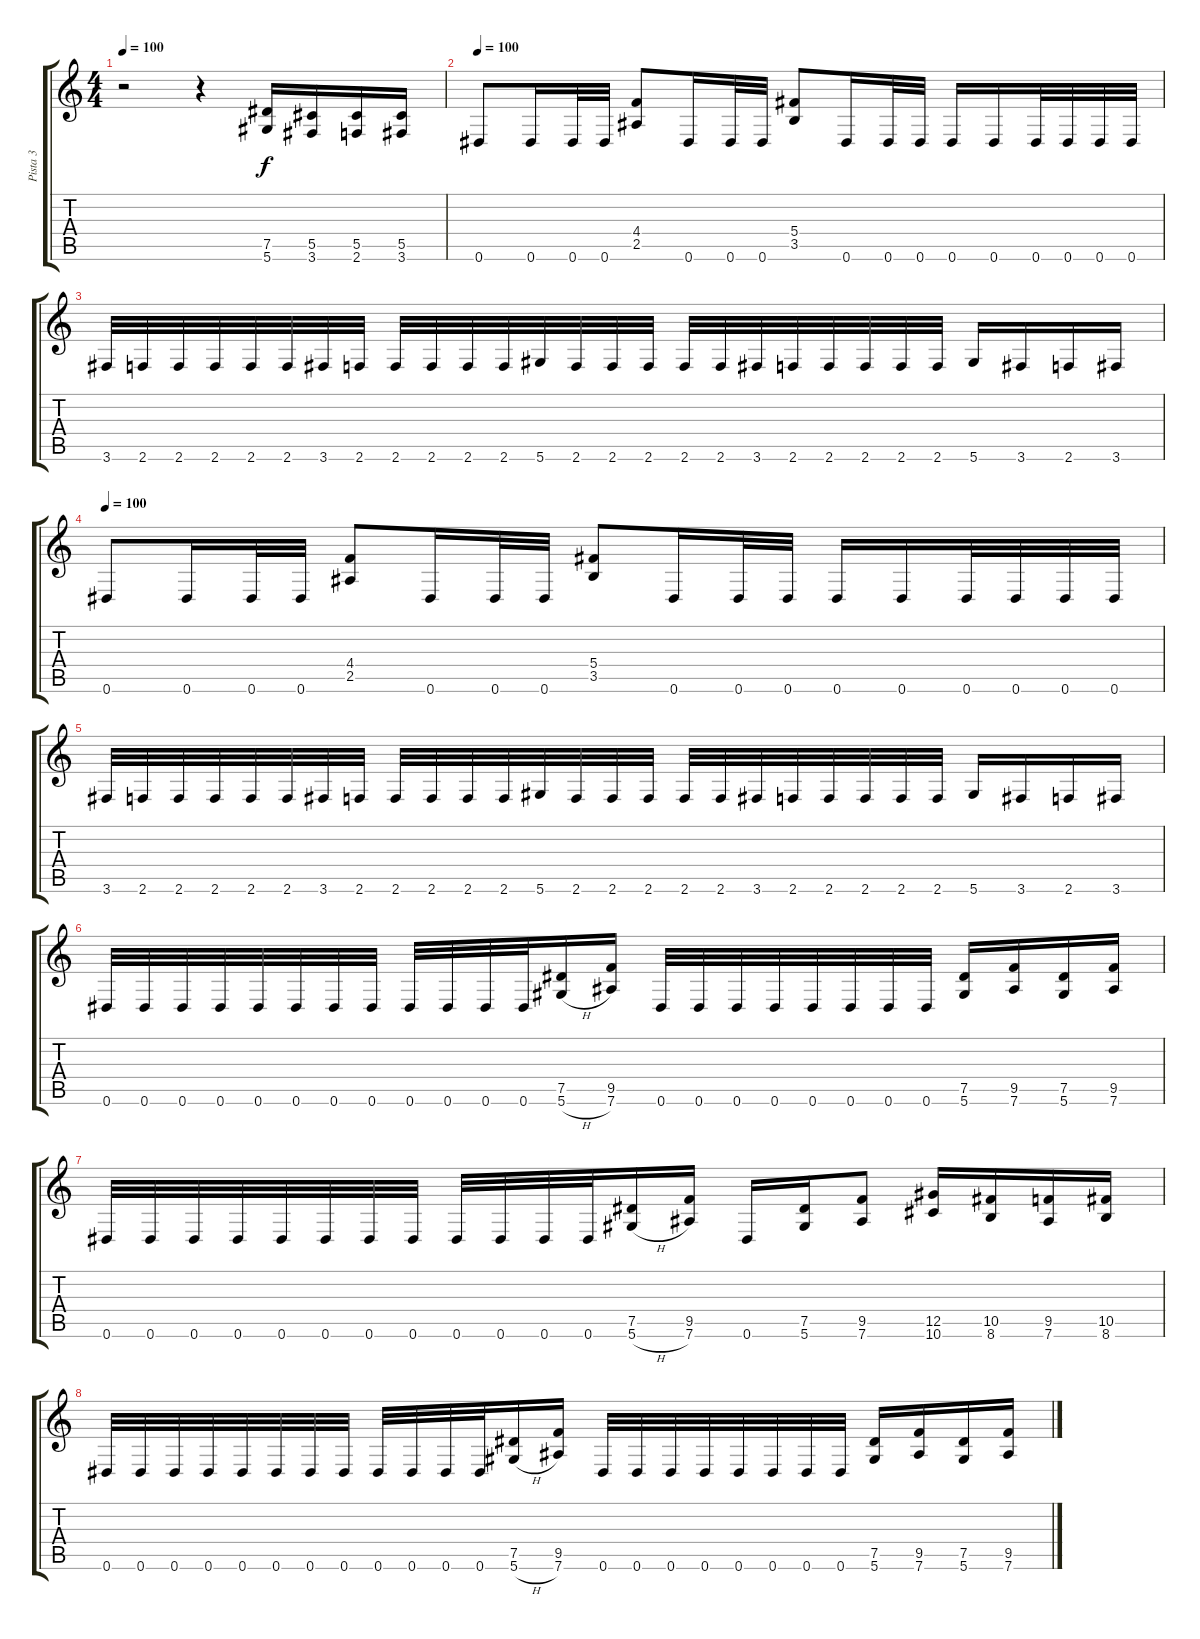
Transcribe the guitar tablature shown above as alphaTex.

\track ("Pista 3" "Pista 3") {instrument distortionguitar}
\staff {score tabs}
\tuning (Eb4 Bb3 Gb3 Db3 Ab2 Eb2) {hide}
\ts (4 4)
\tempo 100
\clef g2
\ks c
r.2{dy f} r.4 (7.5 5.6).16 (5.5 3.6).16 (5.5 2.6).16 (5.5 3.6).16 |
\tempo 100
0.6.8 0.6.16 0.6.32 0.6.32 (4.4 2.5).8 0.6.16 0.6.32 0.6.32 (5.4 3.5).8 0.6.16 0.6.32 0.6.32 0.6.16 0.6.16 0.6.32 0.6.32 0.6.32 0.6.32 |
3.6.32 2.6.32 2.6.32 2.6.32 2.6.32 2.6.32 3.6.32 2.6.32 2.6.32 2.6.32 2.6.32 2.6.32 5.6.32 2.6.32 2.6.32 2.6.32 2.6.32 2.6.32 3.6.32 2.6.32 2.6.32 2.6.32 2.6.32 2.6.32 5.6.16 3.6.16 2.6.16 3.6.16 |
\tempo 100
0.6.8 0.6.16 0.6.32 0.6.32 (4.4 2.5).8 0.6.16 0.6.32 0.6.32 (5.4 3.5).8 0.6.16 0.6.32 0.6.32 0.6.16 0.6.16 0.6.32 0.6.32 0.6.32 0.6.32 |
3.6.32 2.6.32 2.6.32 2.6.32 2.6.32 2.6.32 3.6.32 2.6.32 2.6.32 2.6.32 2.6.32 2.6.32 5.6.32 2.6.32 2.6.32 2.6.32 2.6.32 2.6.32 3.6.32 2.6.32 2.6.32 2.6.32 2.6.32 2.6.32 5.6.16 3.6.16 2.6.16 3.6.16 |
0.6.32 0.6.32 0.6.32 0.6.32 0.6.32 0.6.32 0.6.32 0.6.32 0.6.32 0.6.32 0.6.32 0.6.32 (7.5 5.6{h}).16 (9.5 7.6).16 0.6.32 0.6.32 0.6.32 0.6.32 0.6.32 0.6.32 0.6.32 0.6.32 (7.5 5.6).16 (9.5 7.6).16 (7.5 5.6).16 (9.5 7.6).16 |
0.6.32 0.6.32 0.6.32 0.6.32 0.6.32 0.6.32 0.6.32 0.6.32 0.6.32 0.6.32 0.6.32 0.6.32 (7.5 5.6{h}).16 (9.5 7.6).16 0.6.16 (7.5 5.6).16 (9.5 7.6).8 (12.5 10.6).16 (10.5 8.6).16 (9.5 7.6).16 (10.5 8.6).16 |
0.6.32 0.6.32 0.6.32 0.6.32 0.6.32 0.6.32 0.6.32 0.6.32 0.6.32 0.6.32 0.6.32 0.6.32 (7.5 5.6{h}).16 (9.5 7.6).16 0.6.32 0.6.32 0.6.32 0.6.32 0.6.32 0.6.32 0.6.32 0.6.32 (7.5 5.6).16 (9.5 7.6).16 (7.5 5.6).16 (9.5 7.6).16
